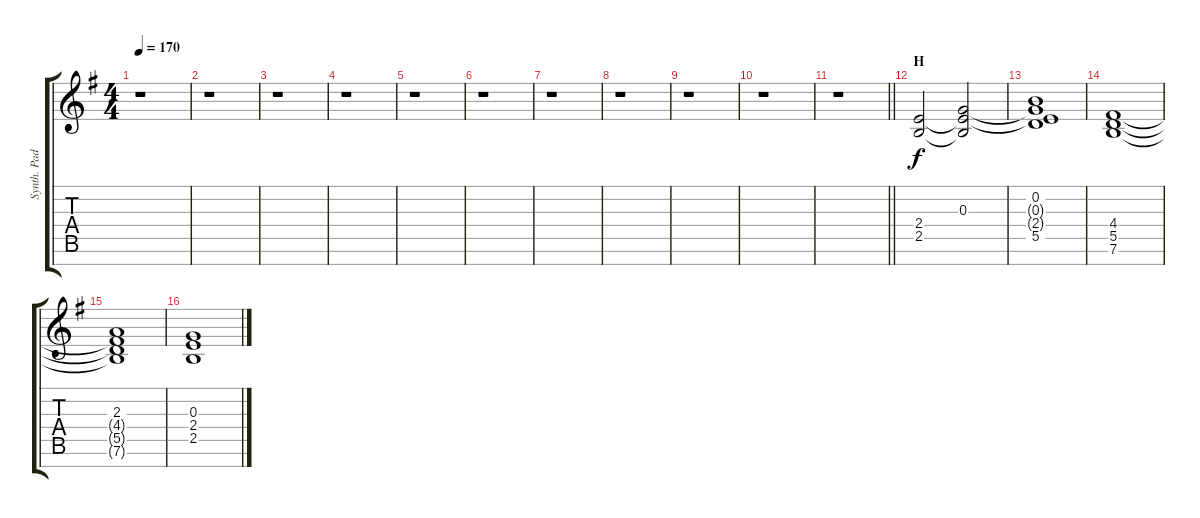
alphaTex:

\track ("Synth. Pad" "Synth. Pad") {instrument pad2warm}
\staff {score tabs}
\tuning (E5 B4 G4 D4 A3 E3 B2) {hide}
\ts (4 4)
\tempo 170
\clef g2
\ks g
r.1{dy f} |
r.1 |
r.1 |
r.1 |
r.1 |
r.1 |
r.1 |
r.1 |
r.1 |
r.1 |
\barLineRight lightlight
r.1 |
\section ("" "H")
(2.4 2.5).2 (0.3 2.4{t} 2.5{t}).2 |
(0.2 0.3{t} 2.4{t} 5.5).1 |
(4.4 5.5 7.6).1 |
(2.3 4.4{t} 5.5{t} 7.6{t}).1 |
(0.3 2.4 2.5).1
